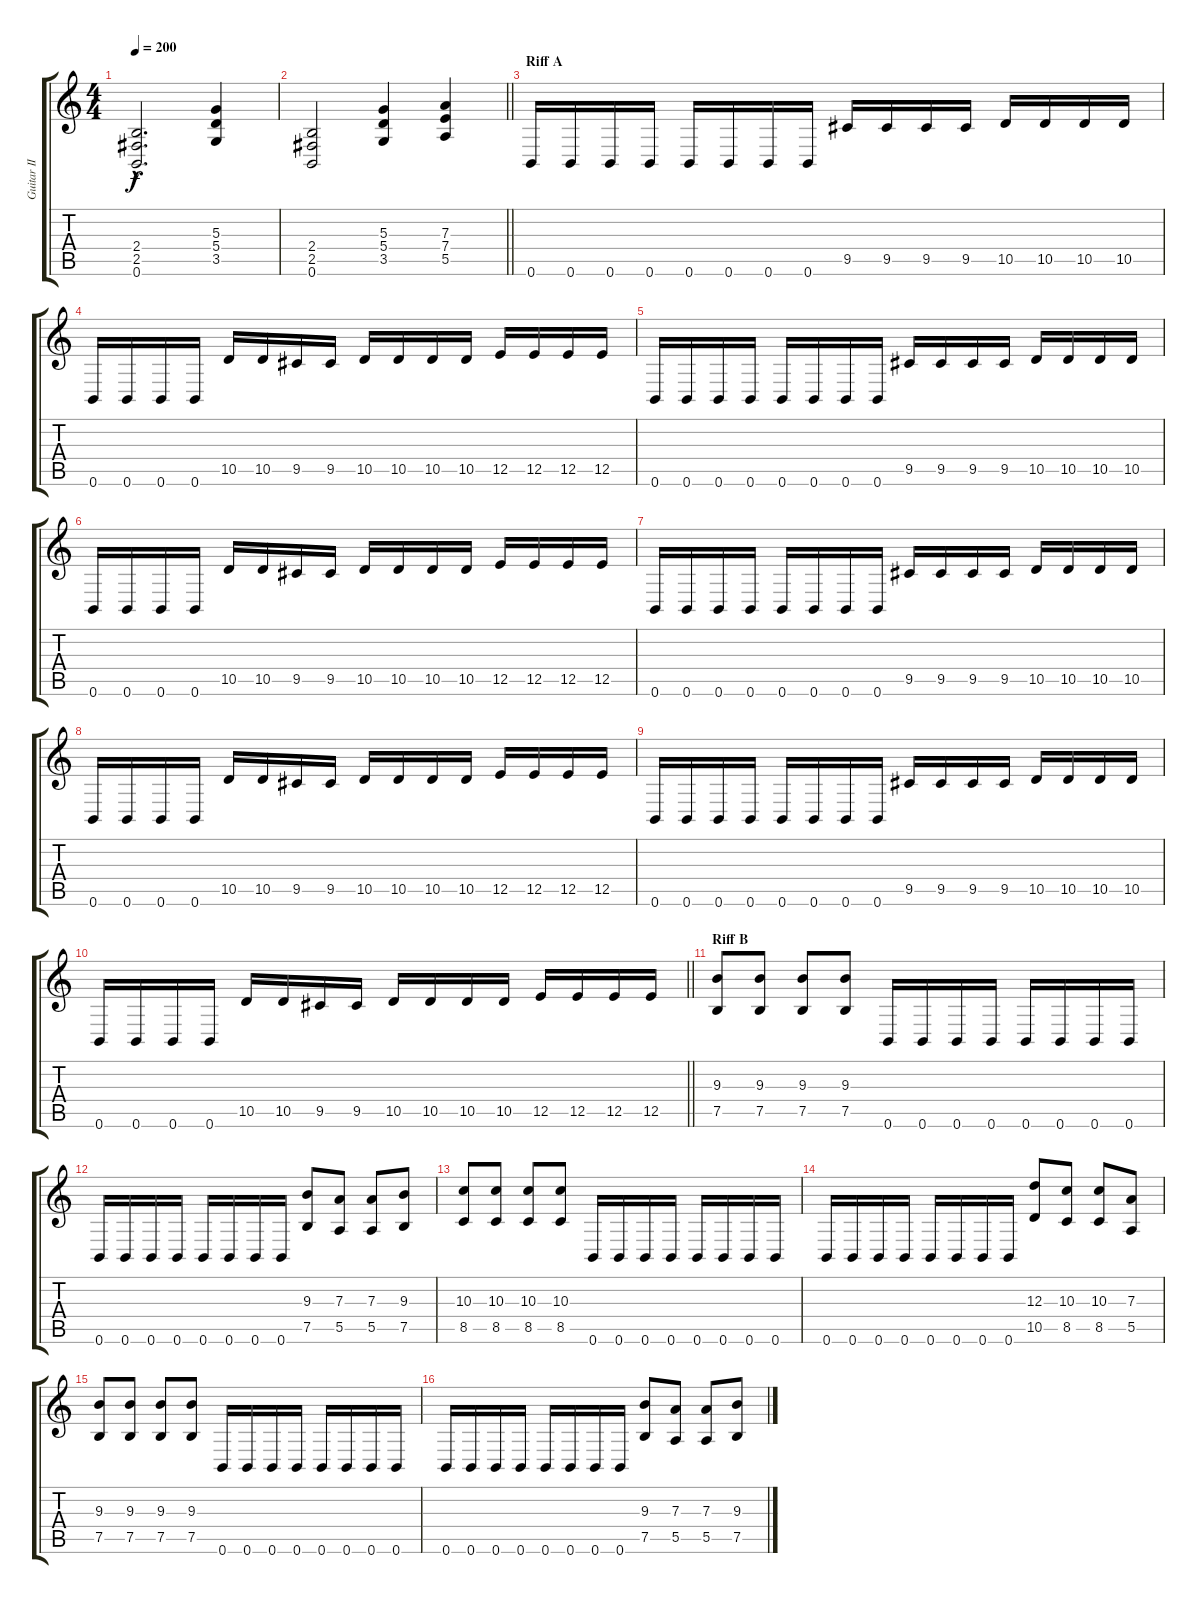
\track ("Guitar II" "Guitar II") {instrument distortionguitar}
\staff {score tabs}
\tuning (B3 Gb3 D3 A2 E2 B1) {hide}
\ts (4 4)
\tempo 200
\clef g2
\ks c
(2.4{hac} 2.5{hac} 0.6{hac}).2{d dy f instrument distortionguitar} (5.3 5.4 3.5).4 |
\barLineRight lightlight
(2.4 2.5 0.6).2 (5.3 5.4 3.5).4 (7.3 7.4 5.5).4 |
\section ("" "Riff A")
0.6.16 0.6.16 0.6.16 0.6.16 0.6.16 0.6.16 0.6.16 0.6.16 9.5.16 9.5.16 9.5.16 9.5.16 10.5.16 10.5.16 10.5.16 10.5.16 |
0.6.16 0.6.16 0.6.16 0.6.16 10.5.16 10.5.16 9.5.16 9.5.16 10.5.16 10.5.16 10.5.16 10.5.16 12.5.16 12.5.16 12.5.16 12.5.16 |
0.6.16 0.6.16 0.6.16 0.6.16 0.6.16 0.6.16 0.6.16 0.6.16 9.5.16 9.5.16 9.5.16 9.5.16 10.5.16 10.5.16 10.5.16 10.5.16 |
0.6.16 0.6.16 0.6.16 0.6.16 10.5.16 10.5.16 9.5.16 9.5.16 10.5.16 10.5.16 10.5.16 10.5.16 12.5.16 12.5.16 12.5.16 12.5.16 |
0.6.16 0.6.16 0.6.16 0.6.16 0.6.16 0.6.16 0.6.16 0.6.16 9.5.16 9.5.16 9.5.16 9.5.16 10.5.16 10.5.16 10.5.16 10.5.16 |
0.6.16 0.6.16 0.6.16 0.6.16 10.5.16 10.5.16 9.5.16 9.5.16 10.5.16 10.5.16 10.5.16 10.5.16 12.5.16 12.5.16 12.5.16 12.5.16 |
0.6.16 0.6.16 0.6.16 0.6.16 0.6.16 0.6.16 0.6.16 0.6.16 9.5.16 9.5.16 9.5.16 9.5.16 10.5.16 10.5.16 10.5.16 10.5.16 |
\barLineRight lightlight
0.6.16 0.6.16 0.6.16 0.6.16 10.5.16 10.5.16 9.5.16 9.5.16 10.5.16 10.5.16 10.5.16 10.5.16 12.5.16 12.5.16 12.5.16 12.5.16 |
\section ("" "Riff B")
(9.3 7.5).8 (9.3 7.5).8 (9.3 7.5).8 (9.3 7.5).8 0.6.16 0.6.16 0.6.16 0.6.16 0.6.16 0.6.16 0.6.16 0.6.16 |
0.6.16 0.6.16 0.6.16 0.6.16 0.6.16 0.6.16 0.6.16 0.6.16 (9.3 7.5).8 (7.3 5.5).8 (7.3 5.5).8 (9.3 7.5).8 |
(10.3 8.5).8 (10.3 8.5).8 (10.3 8.5).8 (10.3 8.5).8 0.6.16 0.6.16 0.6.16 0.6.16 0.6.16 0.6.16 0.6.16 0.6.16 |
0.6.16 0.6.16 0.6.16 0.6.16 0.6.16 0.6.16 0.6.16 0.6.16 (12.3 10.5).8 (10.3 8.5).8 (10.3 8.5).8 (7.3 5.5).8 |
(9.3 7.5).8 (9.3 7.5).8 (9.3 7.5).8 (9.3 7.5).8 0.6.16 0.6.16 0.6.16 0.6.16 0.6.16 0.6.16 0.6.16 0.6.16 |
0.6.16 0.6.16 0.6.16 0.6.16 0.6.16 0.6.16 0.6.16 0.6.16 (9.3 7.5).8 (7.3 5.5).8 (7.3 5.5).8 (9.3 7.5).8
